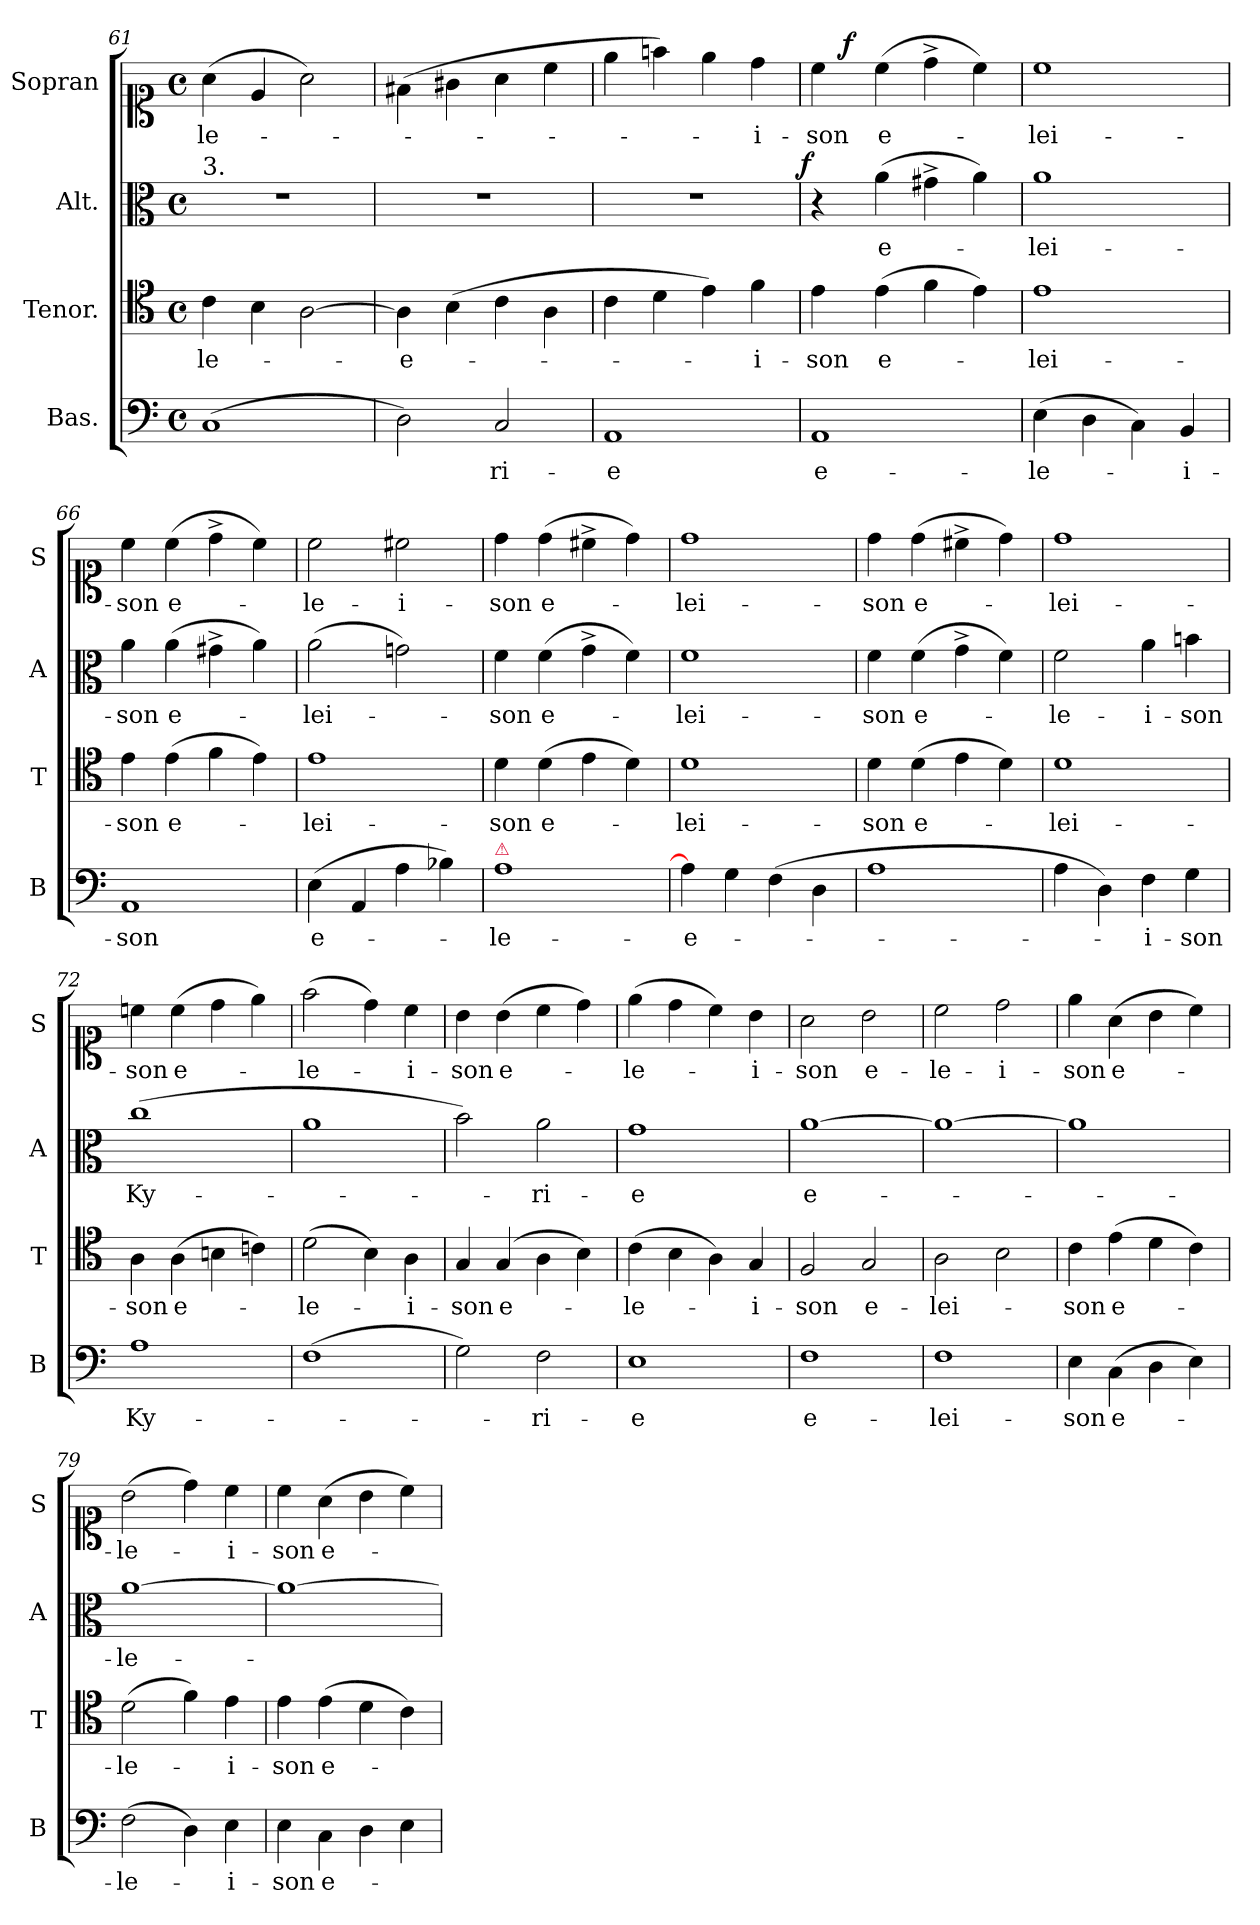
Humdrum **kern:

**kern	**text	**kern	**text	**kern	**text	**dynam	**kern	**text	**dynam
*part4	*part4	*part3	*part3	*part2	*part2	*part2	*part1	*part1	*part1
*staff4	*staff4	*staff3	*staff3	*staff2	*staff2	*staff2	*staff1	*staff1	*staff1
*I"Bas.	*	*I"Tenor.	*	*I"Alt.	*	*	*I"Sopran	*	*
*I'B	*	*I'T	*	*I'A	*	*	*I'S	*	*
*clefF4	*	*clefC4	*	*clefC3	*	*	*clefC1	*	*
*k[]	*	*k[]	*	*k[]	*	*	*k[]	*	*
*a:	*	*a:	*	*a:	*	*	*a:	*	*
*M4/4	*	*M4/4	*	*M4/4	*	*	*M4/4	*	*
*met(c)	*	*met(c)	*	*met(c)	*	*	*met(c)	*	*
=61	=61	=61	=61	=61	=61	=61	=61	=61	=61
!	!	!	!	!LO:TX:a:t=3.	!	!	!	!	!
(1C/	.	4c\	-le-	1r	.	.	(4a\	-le-	.
.	.	4B\	.	.	.	.	4e/	.	.
.	.	[2A\	.	.	.	.	2a\)	.	.
=62	=62	=62	=62	=62	=62	=62	=62	=62	=62
2D\)	.	4A\]	e-	1r	.	.	(4f#X\	.	.
.	.	(4B\	.	.	.	.	4g#X\	.	.
2C/	-ri-	4c\	.	.	.	.	4a\	.	.
.	.	4A\	.	.	.	.	4cc\	.	.
=63	=63	=63	=63	=63	=63	=63	=63	=63	=63
1AA/	-e	4c\	.	1r	.	.	4ee\	.	.
.	.	4d\	.	.	.	.	4ffn\)	.	.
.	.	4e\)	.	.	.	.	4ee\	.	.
.	.	4f\	-i-	.	.	.	4dd\	-i-	.
=64	=64	=64	=64	=64	=64	=64	=64	=64	=64
!	!	!	!	!	!	!LO:DY:a:rj	!	!	!
*	*	*	*	*	*	*	*^	*	*
1AA/	e-	4e\	-son	4r	.	f	4cc\	8ryy	-son	.
!	!	!	!	!	!	!	!	!	!	!LO:DY:a
.	.	.	.	.	.	.	.	2..ryy	.	f
.	.	(4e\	e-	(4a\	e-	.	(4cc\	.	e-	.
.	.	4f\	.	4g#X^\	.	.	4dd^\	.	.	.
.	.	4e\)	.	4a\)	.	.	4cc\)	.	.	.
*	*	*	*	*	*	*	*v	*v	*	*
=65	=65	=65	=65	=65	=65	=65	=65	=65	=65
(4E\	-le-	1e\	-lei-	1a\	-lei-	.	1cc\	-lei-	.
4D\	.	.	.	.	.	.	.	.	.
4C\)	.	.	.	.	.	.	.	.	.
4BB/	-i-	.	.	.	.	.	.	.	.
=66	=66	=66	=66	=66	=66	=66	=66	=66	=66
1AA/	-son	4e\	-son	4a\	-son	.	4cc\	-son	.
.	.	(4e\	e-	(4a\	e-	.	(4cc\	e-	.
.	.	4f\	.	4g#X^\	.	.	4dd^\	.	.
.	.	4e\)	.	4a\)	.	.	4cc\)	.	.
=67	=67	=67	=67	=67	=67	=67	=67	=67	=67
(4E\	e-	1e\	-lei-	(2a\	-lei-	.	2cc\	-le-	.
4AA/	.	.	.	.	.	.	.	.	.
4A\	.	.	.	2gn\)	.	.	2cc#X\	-i-	.
4B-X\)	.	.	.	.	.	.	.	.	.
=68	=68	=68	=68	=68	=68	=68	=68	=68	=68
!LO:TX:a:color=crimson:t=⚠	!	!	!	!	!	!	!	!	!
1A\	-le-	4d\	-son	4f\	-son	.	4dd\	-son	.
.	.	(4d\	e-	(4f\	e-	.	(4dd\	e-	.
.	.	4e\	.	4g^\	.	.	4cc#X^\	.	.
.	.	4d\)	.	4f\)	.	.	4dd\)	.	.
=69	=69	=69	=69	=69	=69	=69	=69	=69	=69
4A\]	e-	1d\	-lei-	1f\	-lei-	.	1dd\	-lei-	.
4G\	.	.	.	.	.	.	.	.	.
(4F\	.	.	.	.	.	.	.	.	.
4D\	.	.	.	.	.	.	.	.	.
=70	=70	=70	=70	=70	=70	=70	=70	=70	=70
1A\	.	4d\	-son	4f\	-son	.	4dd\	-son	.
.	.	(4d\	e-	(4f\	e-	.	(4dd\	e-	.
.	.	4e\	.	4g^\	.	.	4cc#X^\	.	.
.	.	4d\)	.	4f\)	.	.	4dd\)	.	.
=71	=71	=71	=71	=71	=71	=71	=71	=71	=71
4A\	.	1d\	-lei-	2f\	-le-	.	1dd\	-lei-	.
4D\)	.	.	.	.	.	.	.	.	.
4F\	-i-	.	.	4a\	-i-	.	.	.	.
4G\	-son	.	.	4bn\	-son	.	.	.	.
=72	=72	=72	=72	=72	=72	=72	=72	=72	=72
1A\	Ky-	4A\	-son	(1cc\	Ky-	.	4ccn\	-son	.
.	.	(4A\	e-	.	.	.	(4cc\	e-	.
.	.	4Bn\	.	.	.	.	4dd\	.	.
.	.	4cn\)	.	.	.	.	4ee\)	.	.
=73	=73	=73	=73	=73	=73	=73	=73	=73	=73
(1F\	.	(2d\	-le-	1a\	.	.	(2ff\	-le-	.
.	.	4B\)	.	.	.	.	4dd\)	.	.
.	.	4A\	-i-	.	.	.	4cc\	-i-	.
=74	=74	=74	=74	=74	=74	=74	=74	=74	=74
2G\)	.	4G/	-son	2b\)	.	.	4b\	-son	.
.	.	(4G/	e-	.	.	.	(4b\	e-	.
2F\	-ri-	4A\	.	2a\	-ri-	.	4cc\	.	.
.	.	4B\)	.	.	.	.	4dd\)	.	.
=75	=75	=75	=75	=75	=75	=75	=75	=75	=75
1E\	-e	(4c\	-le-	1g\	-e	.	(4ee\	-le-	.
.	.	4B\	.	.	.	.	4dd\	.	.
.	.	4A\)	.	.	.	.	4cc\)	.	.
.	.	4G/	-i-	.	.	.	4b\	-i-	.
=76	=76	=76	=76	=76	=76	=76	=76	=76	=76
1F\	e-	2F/	-son	[1a\	e-	.	2a\	-son	.
.	.	2G/	e-	.	.	.	2b\	e-	.
=77	=77	=77	=77	=77	=77	=77	=77	=77	=77
1F\	-lei-	2A\	-lei-	1a\_	.	.	2cc\	-le-	.
.	.	2B\	.	.	.	.	2dd\	-i-	.
=78	=78	=78	=78	=78	=78	=78	=78	=78	=78
4E\	-son	4c\	-son	1a\]	.	.	4ee\	-son	.
(4C\	e-	(4e\	e-	.	.	.	(4a\	e-	.
4D\	.	4d\	.	.	.	.	4b\	.	.
4E\)	.	4c\)	.	.	.	.	4cc\)	.	.
=79	=79	=79	=79	=79	=79	=79	=79	=79	=79
(2F\	-le-	(2d\	-le-	[1a\	-le-	.	(2b\	-le-	.
4D\)	.	4f\)	.	.	.	.	4dd\)	.	.
4E\	-i-	4e\	-i-	.	.	.	4cc\	-i-	.
=80	=80	=80	=80	=80	=80	=80	=80	=80	=80
4E\	-son	4e\	-son	1a\_	.	.	4cc\	-son	.
4C\	e-	(4e\	e-	.	.	.	(4a\	e-	.
4D\	.	4d\	.	.	.	.	4b\	.	.
4E\	.	4c\)	.	.	.	.	4cc\)	.	.
=	=	=	=	=	=	=	=	=	=
*-	*-	*-	*-	*-	*-	*-	*-	*-	*-
